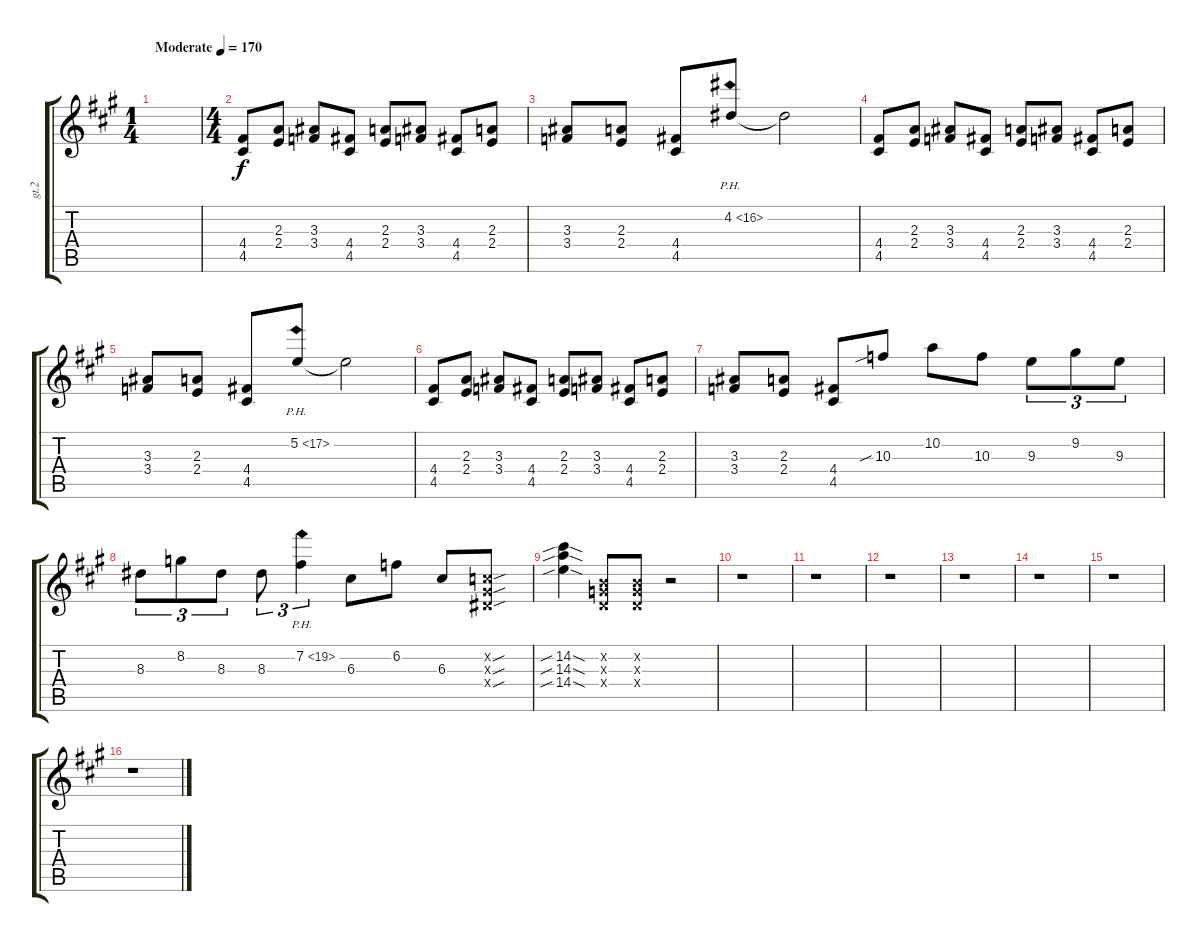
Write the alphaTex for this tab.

\track ("gt.2" "gt.2") {instrument overdrivenguitar}
\staff {score tabs}
\tuning (E4 B3 G3 D3 A2 E2) {hide}
\ts (1 4)
\tempo (170 "Moderate")
\clef g2
\ks a
|
\ts (4 4)
(4.4 4.5).8 (2.3 2.4).8 (3.3 3.4).8 (4.4 4.5).8 (2.3 2.4).8 (3.3 3.4).8 (4.4 4.5).8 (2.3 2.4).8 |
(3.3 3.4).8 (2.3 2.4).8 (4.4 4.5).8 4.2{ph 12}.8 4.2{t}.2 |
(4.4 4.5).8 (2.3 2.4).8 (3.3 3.4).8 (4.4 4.5).8 (2.3 2.4).8 (3.3 3.4).8 (4.4 4.5).8 (2.3 2.4).8 |
(3.3 3.4).8 (2.3 2.4).8 (4.4 4.5).8 5.2{ph 12}.8 5.2{t}.2 |
(4.4 4.5).8 (2.3 2.4).8 (3.3 3.4).8 (4.4 4.5).8 (2.3 2.4).8 (3.3 3.4).8 (4.4 4.5).8 (2.3 2.4).8 |
(3.3 3.4).8 (2.3 2.4).8 (4.4 4.5).8 10.3{sib}.8 10.2.8 10.3.8 9.3.8{tu (3 2)} 9.2.8{tu (3 2)} 9.3.8{tu (3 2)} |
8.3.8{tu (3 2)} 8.2.8{tu (3 2)} 8.3.8{tu (3 2)} 8.3.8{tu (3 2)} 7.2{ph 12}.4{tu (3 2)} 6.3.8 6.2.8 6.3.8 (1.2{sou x} 1.3{sou x} 1.4{sou x}).8 |
(14.2{sib sod} 14.3{sib sod} 14.4{sib sod}).4 (0.2{x} 0.3{x} 0.4{x}).8 (0.2{x} 0.3{x} 0.4{x}).8 r.2 |
r.1 |
r.1 |
r.1 |
r.1 |
r.1 |
r.1 |
r.1
